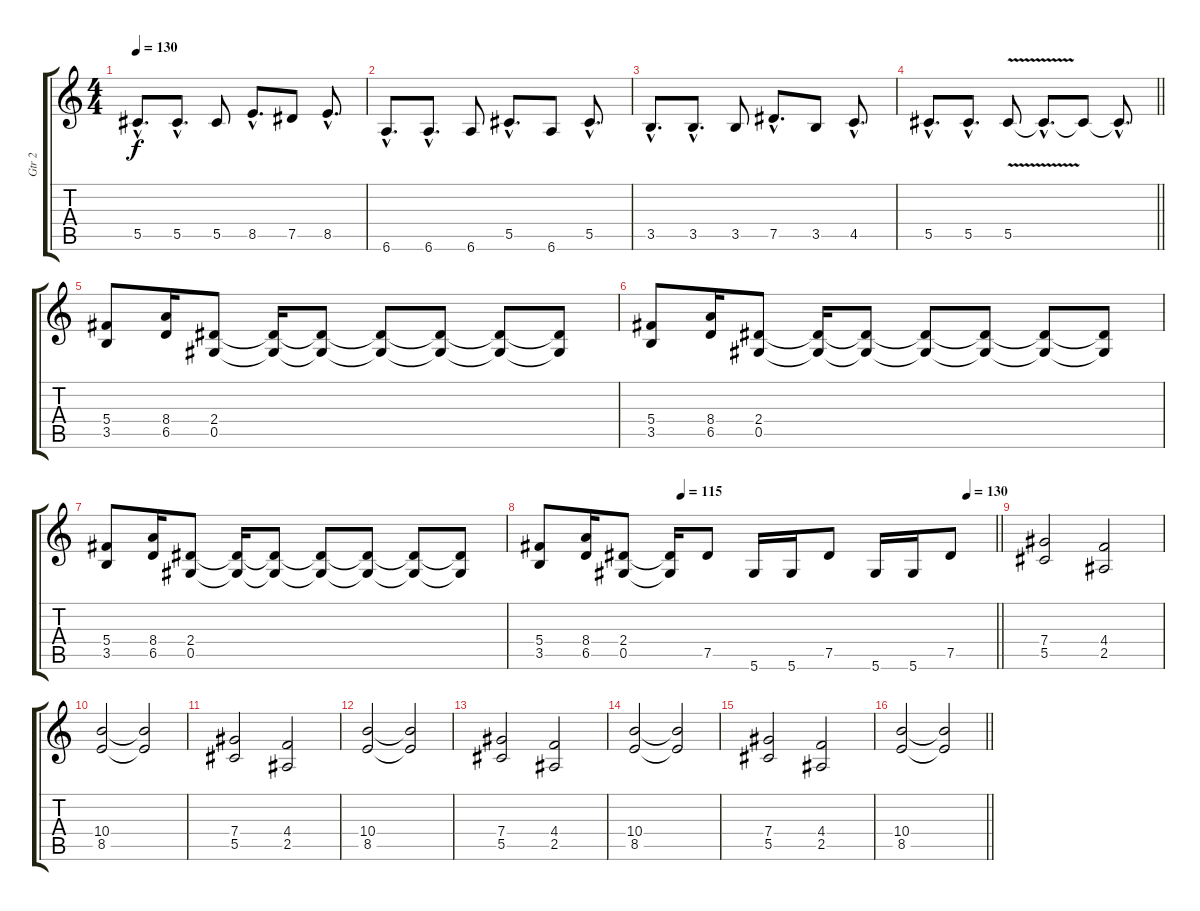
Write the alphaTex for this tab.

\track ("Gtr 2" "Gtr 2") {instrument distortionguitar}
\staff {score tabs}
\tuning (Eb4 Bb3 Gb3 Db3 Ab2 Eb2) {hide}
\ts (4 4)
\tempo 130
\clef g2
\ks c
5.5{hac}.8{d dy f} 5.5{hac}.8{d} 5.5.8 8.5{hac}.8{d} 7.5.8 8.5{hac}.8{d} |
6.6{hac}.8{d} 6.6{hac}.8{d} 6.6.8 5.5{hac}.8{d} 6.6.8 5.5{hac}.8{d} |
3.5{hac}.8{d} 3.5{hac}.8{d} 3.5.8 7.5{hac}.8{d} 3.5.8 4.5{hac}.8{d} |
\barLineRight lightlight
5.5{hac}.8{d} 5.5{hac}.8{d} 5.5{v}.8 5.5{hac t}.8{d} 5.5{t}.8 5.5{hac t}.8{d} |
(5.4 3.5).8 (8.4 6.5).16 (2.4 0.5).8 (2.4{t} 0.5{t}).16 (2.4{t} 0.5{t}).8 (2.4{t} 0.5{t}).8 (2.4{t} 0.5{t}).8 (2.4{t} 0.5{t}).8 (2.4{t} 0.5{t}).8 |
(5.4 3.5).8 (8.4 6.5).16 (2.4 0.5).8 (2.4{t} 0.5{t}).16 (2.4{t} 0.5{t}).8 (2.4{t} 0.5{t}).8 (2.4{t} 0.5{t}).8 (2.4{t} 0.5{t}).8 (2.4{t} 0.5{t}).8 |
(5.4 3.5).8 (8.4 6.5).16 (2.4 0.5).8 (2.4{t} 0.5{t}).16 (2.4{t} 0.5{t}).8 (2.4{t} 0.5{t}).8 (2.4{t} 0.5{t}).8 (2.4{t} 0.5{t}).8 (2.4{t} 0.5{t}).8 |
\tempo (115 0.3125)
\tempo (130 0.9375)
\barLineRight lightlight
(5.4 3.5).8 (8.4 6.5).16 (2.4 0.5).8 (2.4{t} 0.5{t}).16 7.5.8 5.6.16 5.6.16 7.5.8 5.6.16 5.6.16 7.5.8 |
(7.4 5.5).2 (4.4 2.5).2 |
(10.4 8.5).2 (10.4{t} 8.5{t}).2 |
(7.4 5.5).2 (4.4 2.5).2 |
(10.4 8.5).2 (10.4{t} 8.5{t}).2 |
(7.4 5.5).2 (4.4 2.5).2 |
(10.4 8.5).2 (10.4{t} 8.5{t}).2 |
(7.4 5.5).2 (4.4 2.5).2 |
\barLineRight lightlight
(10.4 8.5).2 (10.4{t} 8.5{t}).2
